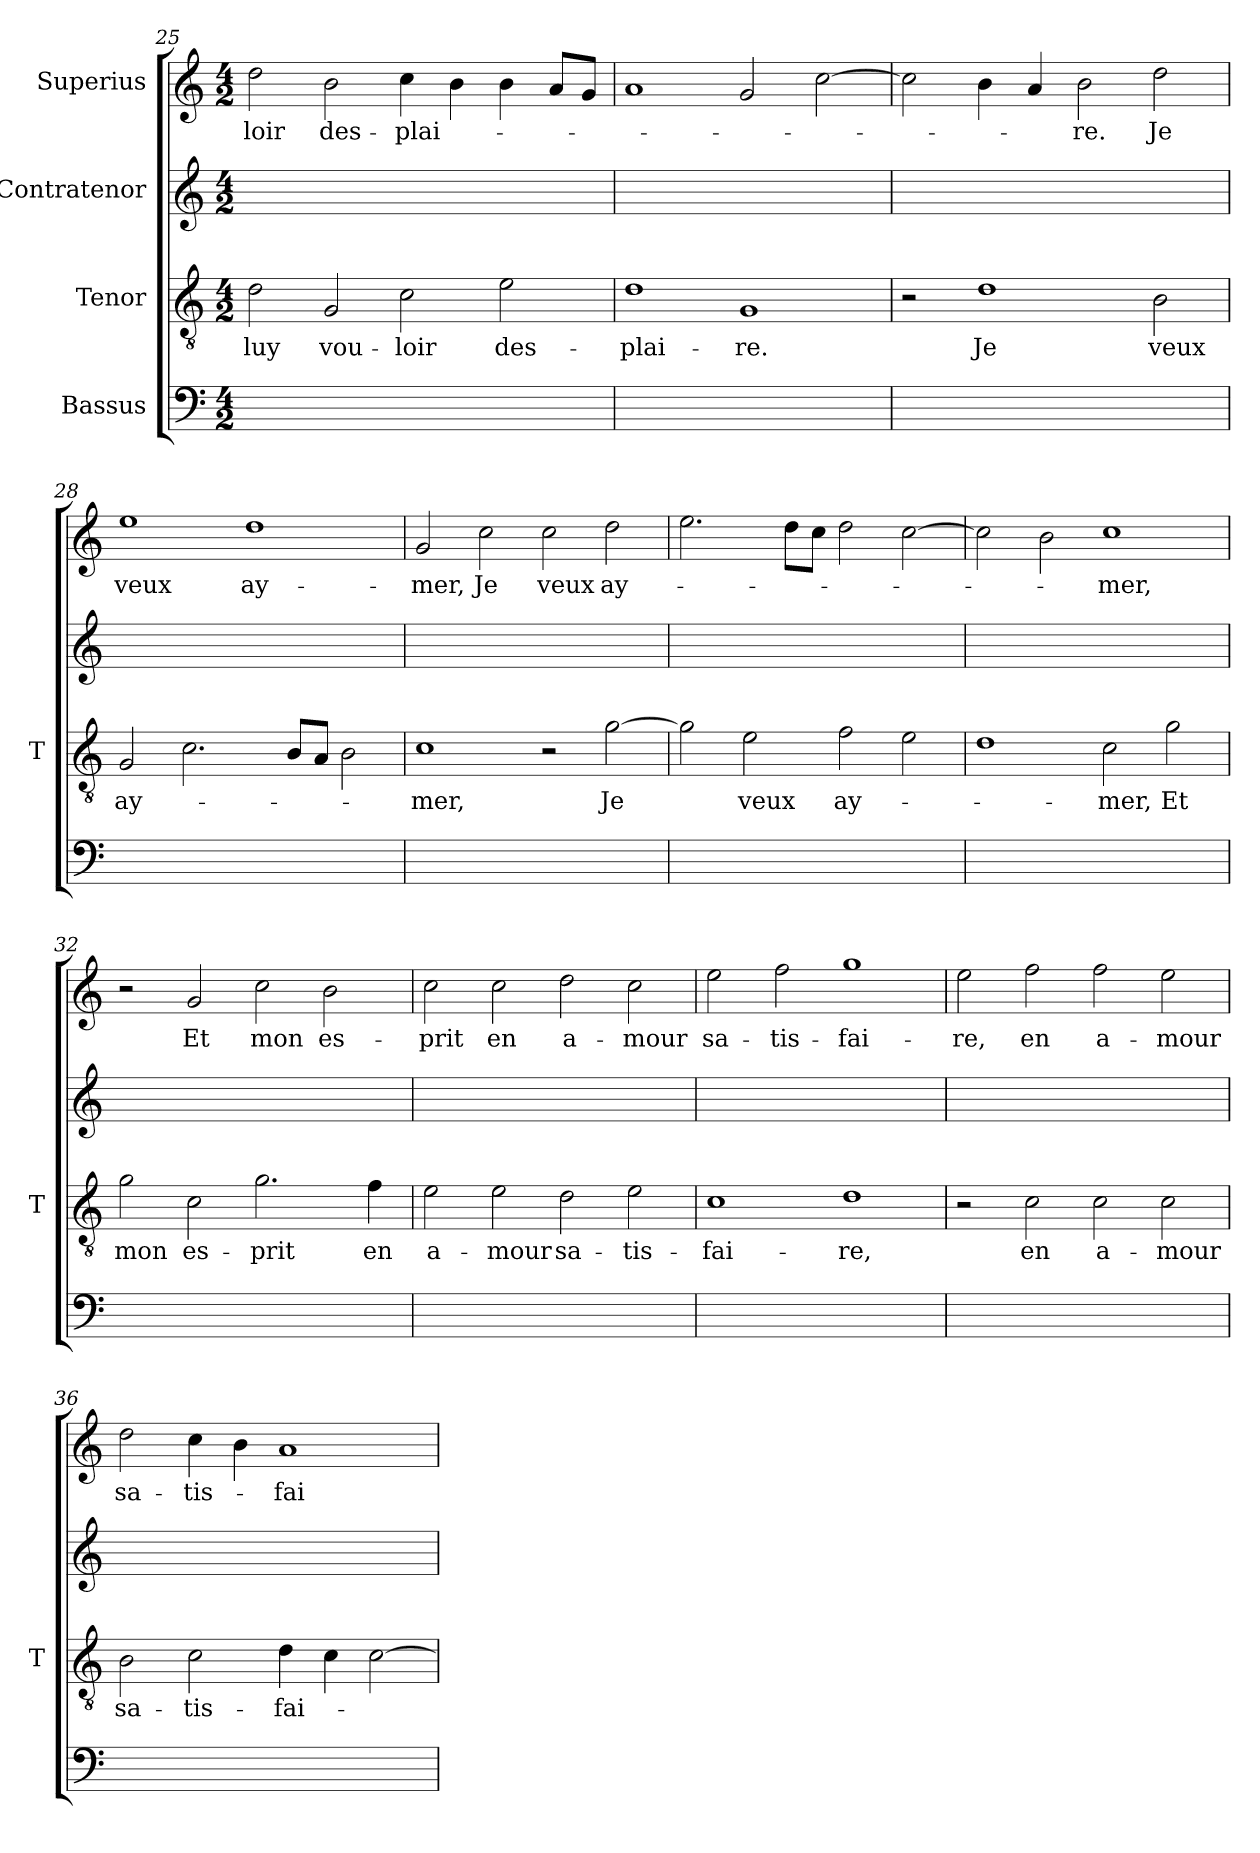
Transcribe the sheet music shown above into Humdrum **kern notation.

**kern	**kern	**text	**kern	**kern	**text
*part4	*part3	*part3	*part2	*part1	*part1
*staff4	*staff3	*staff3	*staff2	*staff1	*staff1
*I"Bassus	*I"Tenor	*	*I"Contratenor	*I"Superius	*
*	*I'T	*	*	*	*
*clefF4	*clefGv2	*	*clefG2	*clefG2	*
*k[]	*k[]	*	*k[]	*k[]	*
*M4/2	*M4/2	*	*M4/2	*M4/2	*
=25	=25	=25	=25	=25	=25
0ryy	2d	-luy	0ryy	2dd	-loir
.	2G	vou-	.	2b	des-
.	2c	-loir	.	4cc	plai-
.	.	.	.	4b	.
.	2e	des-	.	4b	.
.	.	.	.	8aL	.
.	.	.	.	8gJ	.
=26	=26	=26	=26	=26	=26
0ryy	1d	plai-	0ryy	1a	.
.	1G	-re.	.	2g	.
.	.	.	.	[2cc	.
=27	=27	=27	=27	=27	=27
0ryy	2r	.	0ryy	2cc]	.
.	1d	-Je	.	4b	.
.	.	.	.	4a	.
.	.	.	.	2b	-re.
.	2B	-veux	.	2dd	-Je
=28	=28	=28	=28	=28	=28
0ryy	2G	ay-	0ryy	1ee	-veux
.	2.c	.	.	.	.
.	.	.	.	1dd	ay-
.	8BL	.	.	.	.
.	8AJ	.	.	.	.
.	2B	.	.	.	.
=29	=29	=29	=29	=29	=29
0ryy	1c	-mer,	0ryy	2g	-mer,
.	.	.	.	2cc	-Je
.	2r	.	.	2cc	-veux
.	[2g	-Je	.	2dd	ay-
=30	=30	=30	=30	=30	=30
0ryy	2g]	.	0ryy	2.ee	.
.	2e	-veux	.	.	.
.	.	.	.	8ddL	.
.	.	.	.	8ccJ	.
.	2f	ay-	.	2dd	.
.	2e	.	.	[2cc	.
=31	=31	=31	=31	=31	=31
0ryy	1d	.	0ryy	2cc]	.
.	.	.	.	2b	.
.	2c	-mer,	.	1cc	-mer,
.	2g	-Et	.	.	.
=32	=32	=32	=32	=32	=32
0ryy	2g	-mon	0ryy	2r	.
.	2c	es-	.	2g	-Et
.	2.g	-prit	.	2cc	-mon
.	.	.	.	2b	es-
.	4f	-en	.	.	.
=33	=33	=33	=33	=33	=33
0ryy	2e	a-	0ryy	2cc	-prit
.	2e	-mour	.	2cc	-en
.	2d	sa-	.	2dd	a-
.	2e	tis-	.	2cc	-mour
=34	=34	=34	=34	=34	=34
0ryy	1c	fai-	0ryy	2ee	sa-
.	.	.	.	2ff	tis-
.	1d	-re,	.	1gg	fai-
=35	=35	=35	=35	=35	=35
0ryy	2r	.	0ryy	2ee	-re,
.	2c	-en	.	2ff	-en
.	2c	a-	.	2ff	a-
.	2c	-mour	.	2ee	-mour
=36	=36	=36	=36	=36	=36
0ryy	2B	sa-	0ryy	2dd	sa-
.	2c	tis-	.	4cc	tis-
.	.	.	.	4b	.
.	4d	fai-	.	1a	fai-
.	4c	.	.	.	.
.	[2c	.	.	.	.
=	=	=	=	=	=
*-	*-	*-	*-	*-	*-
